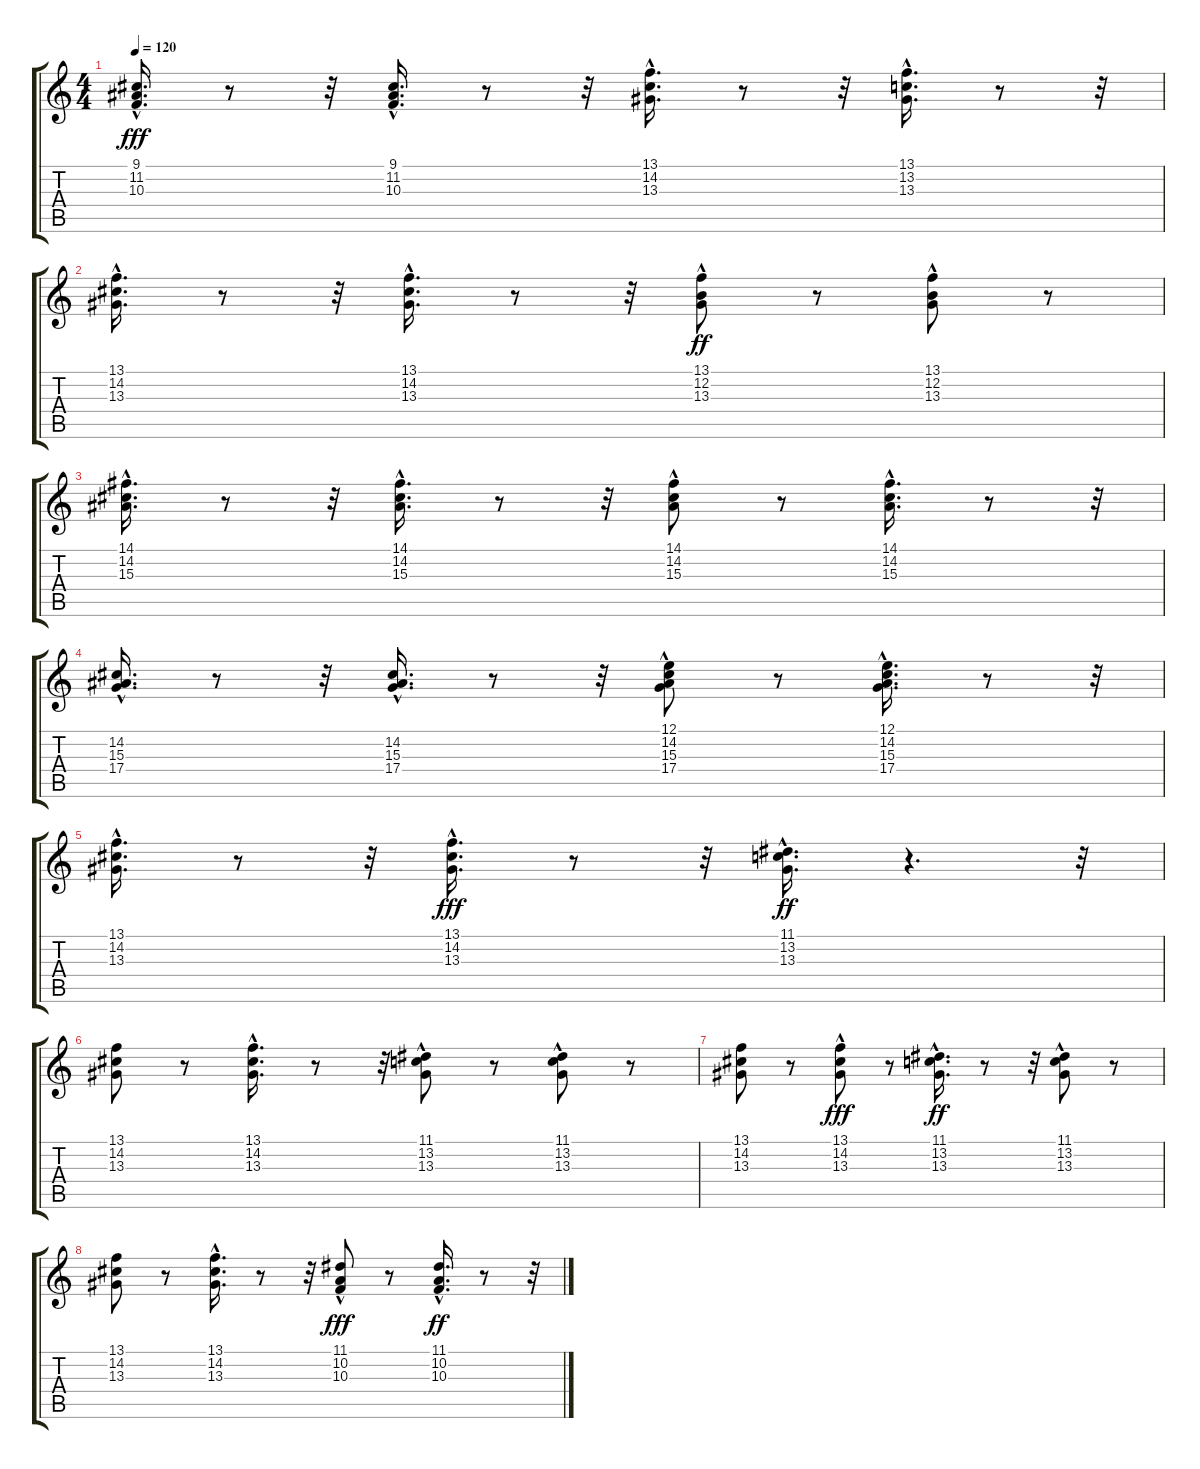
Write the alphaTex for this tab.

\track "" {instrument electricpiano1}
\staff {score tabs}
\tuning (E4 B3 G3 D3 A2 E2) {hide}
\ts (4 4)
\tempo 120
\clef g2
\ks c
(9.1{hac} 11.2{hac} 10.3{hac}).16{d dy fff} r.8 r.32 (9.1{hac} 11.2 10.3).16{d} r.8 r.32 (13.1{hac} 14.2{hac} 13.3{hac}).16{d} r.8 r.32 (13.1{hac} 13.2{hac} 13.3{hac}).16{d} r.8 r.32 |
(13.1{hac} 14.2{hac} 13.3{hac}).16{d} r.8 r.32 (13.1 14.2 13.3{hac}).16{d} r.8 r.32 (13.1 12.2{hac} 13.3{hac}).8{dy ff} r.8 (13.1{hac} 12.2{hac} 13.3).8 r.8 |
(14.1{hac} 14.2{hac} 15.3{hac}).16{d} r.8 r.32 (14.1{hac} 14.2{hac} 15.3{hac}).16{d} r.8 r.32 (14.1{hac} 14.2{hac} 15.3).8 r.8 (14.1 14.2{hac} 15.3{hac}).16{d} r.8 r.32 |
(14.2{hac} 15.3{hac} 17.4{hac}).16{d} r.8 r.32 (14.2{hac} 15.3{hac} 17.4{hac}).16{d} r.8 r.32 (12.1 14.2{hac} 15.3{hac} 17.4{hac}).8 r.8 (12.1{hac} 14.2{hac} 15.3{hac} 17.4{hac}).16{d} r.8 r.32 |
(13.1{hac} 14.2{hac} 13.3{hac}).16{d} r.8 r.32 (13.1{hac} 14.2{hac} 13.3{hac}).16{d dy fff} r.8 r.32 (11.1{hac} 13.2{hac} 13.3{hac}).16{d dy ff} r.4{d} r.32 |
(13.1 14.2 13.3).8 r.8 (13.1{hac} 14.2{hac} 13.3{hac}).16{d} r.8 r.32 (11.1{hac} 13.2 13.3).8 r.8 (11.1{hac} 13.2 13.3).8 r.8 |
(13.1 14.2 13.3).8 r.8 (13.1 14.2{hac} 13.3{hac}).8{dy fff} r.8 (11.1{hac} 13.2{hac} 13.3{hac}).16{d dy ff} r.8 r.32 (11.1{hac} 13.2 13.3).8 r.8 |
(13.1 14.2 13.3).8 r.8 (13.1{hac} 14.2{hac} 13.3{hac}).16{d} r.8 r.32 (11.1{hac} 10.2 10.3).8{dy fff} r.8 (11.1{hac} 10.2{hac} 10.3{hac}).16{d dy ff} r.8 r.32
